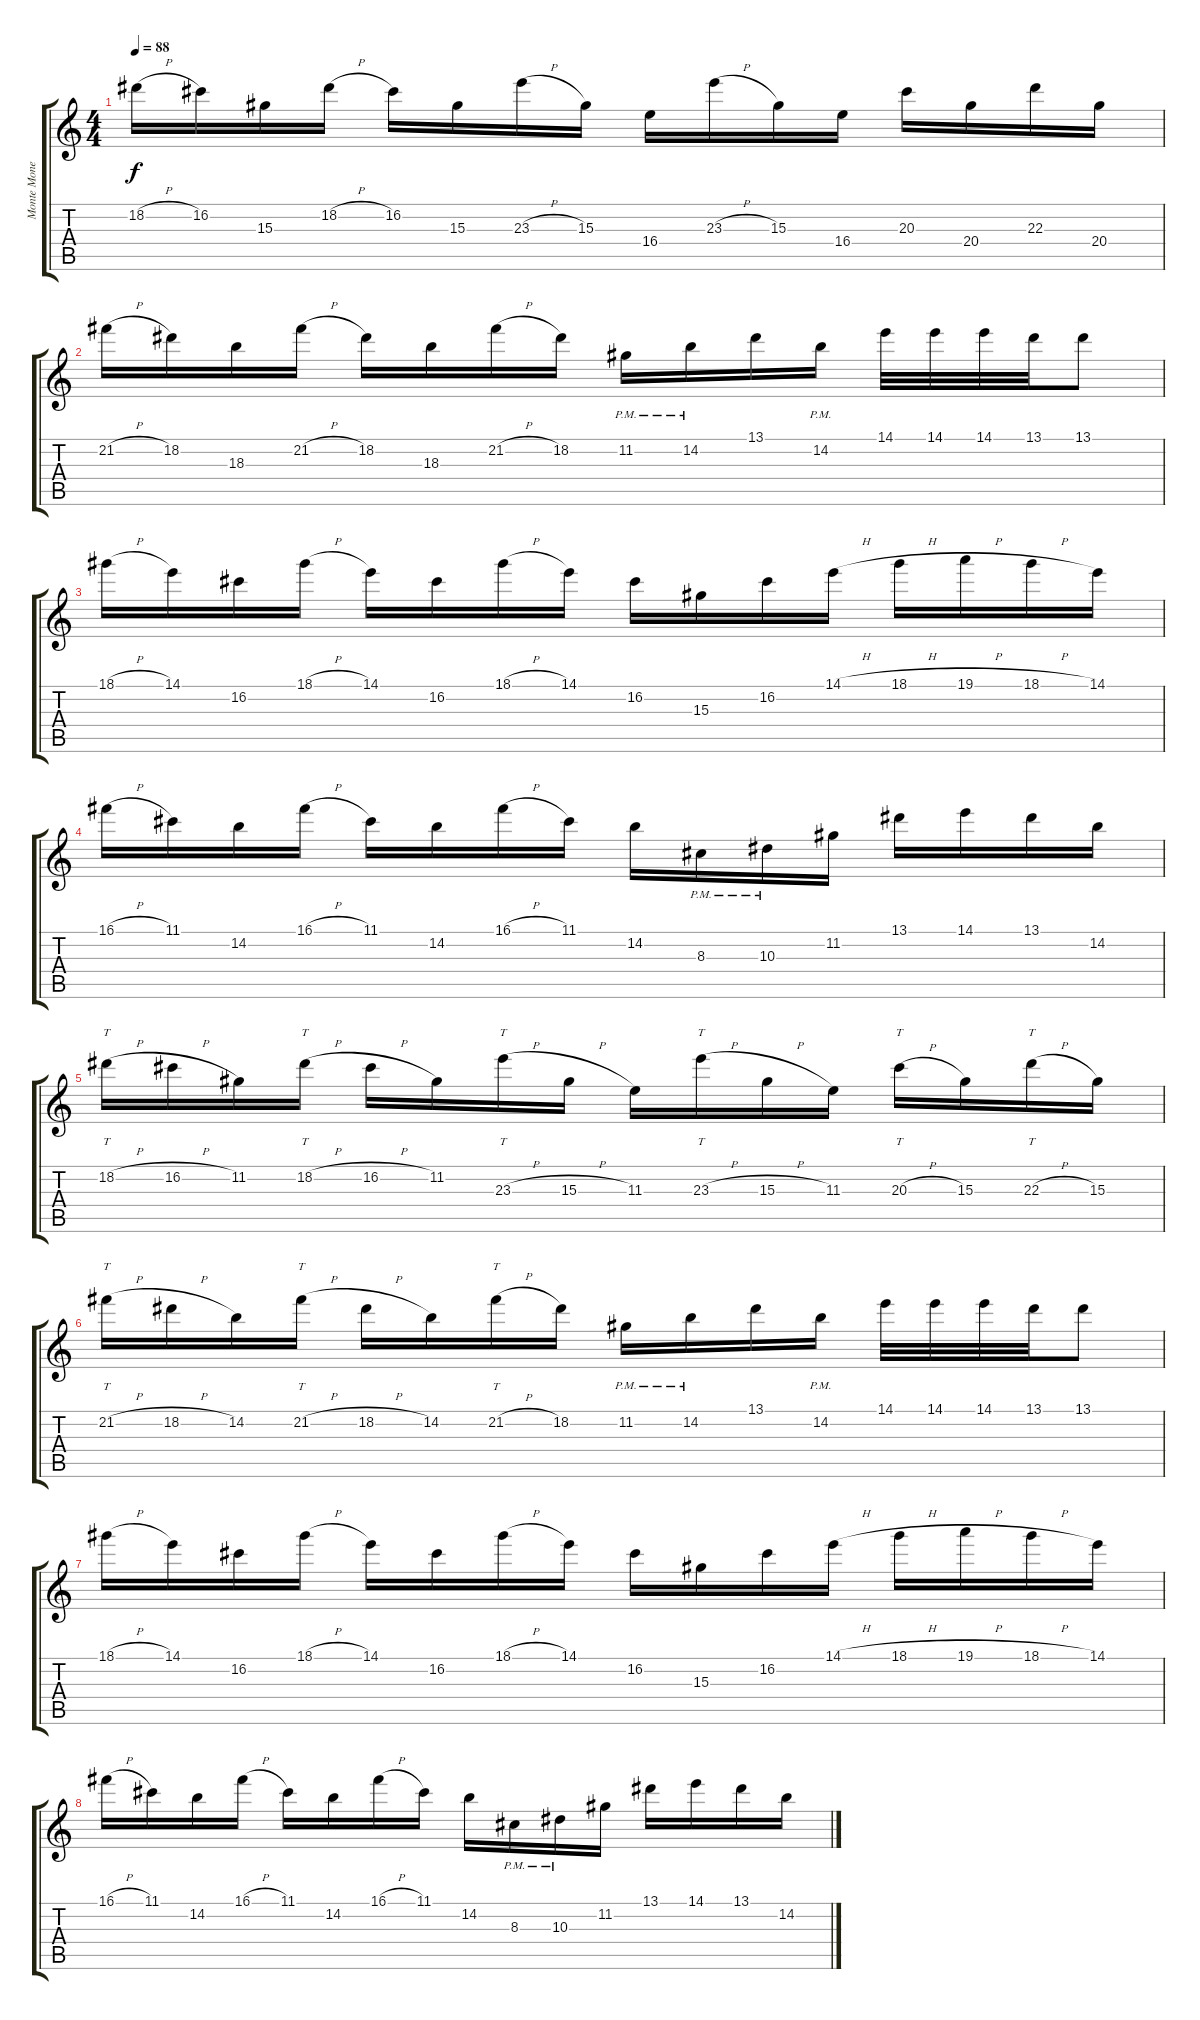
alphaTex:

\track ("Monte Money " "Monte Mone") {instrument distortionguitar}
\staff {score tabs}
\tuning (D4 A3 F3 C3 G2 C2) {hide}
\ts (4 4)
\tempo 88
\clef g2
\ks c
18.2{h}.16{dy f} 16.2.16 15.3.16 18.2{h}.16 16.2.16 15.3.16 23.3{h}.16 15.3.16 16.4.16 23.3{h}.16 15.3.16 16.4.16 20.3.16 20.4.16 22.3.16 20.4.16 |
21.2{h}.16 18.2.16 18.3.16 21.2{h}.16 18.2.16 18.3.16 21.2{h}.16 18.2.16 11.2{pm}.16 14.2{pm}.16 13.1.16 14.2{pm}.16 14.1.32 14.1.32 14.1.32 13.1.32 13.1.8 |
18.1{h}.16 14.1.16 16.2.16 18.1{h}.16 14.1.16 16.2.16 18.1{h}.16 14.1.16 16.2.16 15.3.16 16.2.16 14.1{h}.16 18.1{h}.16 19.1{h}.16 18.1{h}.16 14.1.16 |
16.1{h}.16 11.1.16 14.2.16 16.1{h}.16 11.1.16 14.2.16 16.1{h}.16 11.1.16 14.2.16 8.3{pm}.16 10.3{pm}.16 11.2.16 13.1.16 14.1.16 13.1.16 14.2.16 |
18.2{h}.16{tt} 16.2{h}.16 11.2.16 18.2{h}.16{tt} 16.2{h}.16 11.2.16 23.3{h}.16{tt} 15.3{h}.16 11.3.16 23.3{h}.16{tt} 15.3{h}.16 11.3.16 20.3{h}.16{tt} 15.3.16 22.3{h}.16{tt} 15.3.16 |
21.2{h}.16{tt} 18.2{h}.16 14.2.16 21.2{h}.16{tt} 18.2{h}.16 14.2.16 21.2{h}.16{tt} 18.2.16 11.2{pm}.16 14.2{pm}.16 13.1.16 14.2{pm}.16 14.1.32 14.1.32 14.1.32 13.1.32 13.1.8 |
18.1{h}.16 14.1.16 16.2.16 18.1{h}.16 14.1.16 16.2.16 18.1{h}.16 14.1.16 16.2.16 15.3.16 16.2.16 14.1{h}.16 18.1{h}.16 19.1{h}.16 18.1{h}.16 14.1.16 |
16.1{h}.16 11.1.16 14.2.16 16.1{h}.16 11.1.16 14.2.16 16.1{h}.16 11.1.16 14.2.16 8.3{pm}.16 10.3{pm}.16 11.2.16 13.1.16 14.1.16 13.1.16 14.2.16
